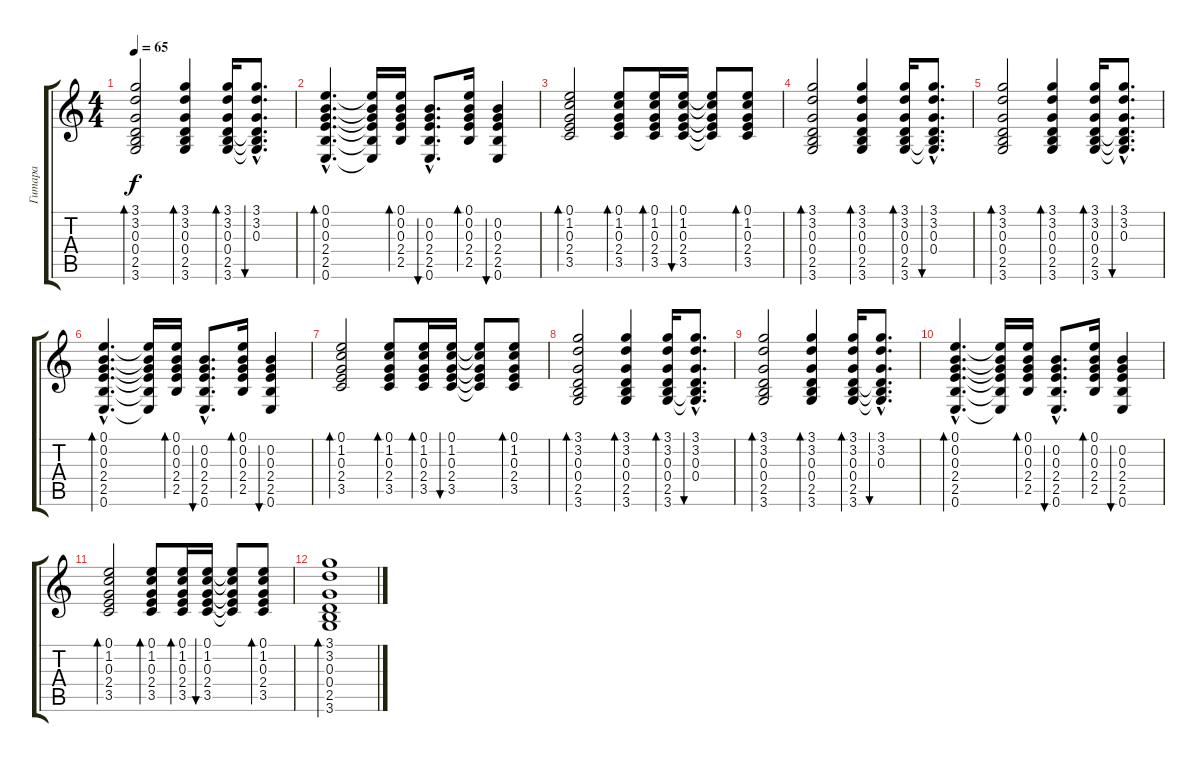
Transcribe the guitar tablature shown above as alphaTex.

\track ("Гитара" "Гитара") {instrument acousticguitarsteel}
\staff {score tabs}
\tuning (E4 B3 G3 D3 A2 E2) {hide}
\ts (4 4)
\tempo 65
\clef g2
\ks c
(3.1 3.2 0.3 0.4 2.5 3.6).2{bd 60 dy f} (3.1 3.2 0.3 0.4 2.5 3.6).4{bd 60} (3.1 3.2 0.3 0.4 2.5 3.6).16{bd 60} (3.1{hac} 3.2{hac} 0.3{hac} 0.4{hac t} 2.5{hac t} 3.6{hac t}).8{d bu 120} |
(0.1{hac} 0.2{hac} 0.3{hac} 2.4{hac} 2.5{hac} 0.6{hac}).4{d bd 60} (0.1{t} 0.2{t} 0.3{t} 2.4{t} 2.5{t} 0.6{t}).16 (0.1 0.2 0.3 2.4 2.5).16{bd 60} (0.2{hac} 0.3{hac} 2.4{hac} 2.5{hac} 0.6{hac}).8{d bu 60} (0.1 0.2 0.3 2.4 2.5).16{bd 60} (0.2 0.3 2.4 2.5 0.6).4{bu 60} |
(0.1 1.2 0.3 2.4 3.5).2{bd 60} (0.1 1.2 0.3 2.4 3.5).8{bd 60} (0.1 1.2 0.3 2.4 3.5).16{bd 60} (0.1 1.2 0.3 2.4 3.5).16{bu 60} (0.1{t} 1.2{t} 0.3{t} 2.4{t} 3.5{t}).8 (0.1 1.2 0.3 2.4 3.5).8{bd 60} |
(3.1 3.2 0.3 0.4 2.5 3.6).2{bd 60} (3.1 3.2 0.3 0.4 2.5 3.6).4{bd 60} (3.1 3.2 0.3 0.4 2.5 3.6).16{bd 60} (3.1{hac} 3.2{hac} 0.3{hac} 0.4{hac} 2.5{hac t} 3.6{hac t}).8{d bu 60} |
(3.1 3.2 0.3 0.4 2.5 3.6).2{bd 60} (3.1 3.2 0.3 0.4 2.5 3.6).4{bd 60} (3.1 3.2 0.3 0.4 2.5 3.6).16{bd 60} (3.1{hac} 3.2{hac} 0.3{hac} 0.4{hac t} 2.5{hac t} 3.6{hac t}).8{d bu 120} |
(0.1{hac} 0.2{hac} 0.3{hac} 2.4{hac} 2.5{hac} 0.6{hac}).4{d bd 60} (0.1{t} 0.2{t} 0.3{t} 2.4{t} 2.5{t} 0.6{t}).16 (0.1 0.2 0.3 2.4 2.5).16{bd 60} (0.2{hac} 0.3{hac} 2.4{hac} 2.5{hac} 0.6{hac}).8{d bu 60} (0.1 0.2 0.3 2.4 2.5).16{bd 60} (0.2 0.3 2.4 2.5 0.6).4{bu 60} |
(0.1 1.2 0.3 2.4 3.5).2{bd 60} (0.1 1.2 0.3 2.4 3.5).8{bd 60} (0.1 1.2 0.3 2.4 3.5).16{bd 60} (0.1 1.2 0.3 2.4 3.5).16{bu 60} (0.1{t} 1.2{t} 0.3{t} 2.4{t} 3.5{t}).8 (0.1 1.2 0.3 2.4 3.5).8{bd 60} |
(3.1 3.2 0.3 0.4 2.5 3.6).2{bd 60} (3.1 3.2 0.3 0.4 2.5 3.6).4{bd 60} (3.1 3.2 0.3 0.4 2.5 3.6).16{bd 60} (3.1{hac} 3.2{hac} 0.3{hac} 0.4{hac} 2.5{hac t} 3.6{hac t}).8{d bu 60} |
(3.1 3.2 0.3 0.4 2.5 3.6).2{bd 60} (3.1 3.2 0.3 0.4 2.5 3.6).4{bd 60} (3.1 3.2 0.3 0.4 2.5 3.6).16{bd 60} (3.1{hac} 3.2{hac} 0.3{hac} 0.4{hac t} 2.5{hac t} 3.6{hac t}).8{d bu 120} |
(0.1{hac} 0.2{hac} 0.3{hac} 2.4{hac} 2.5{hac} 0.6{hac}).4{d bd 60} (0.1{t} 0.2{t} 0.3{t} 2.4{t} 2.5{t} 0.6{t}).16 (0.1 0.2 0.3 2.4 2.5).16{bd 60} (0.2{hac} 0.3{hac} 2.4{hac} 2.5{hac} 0.6{hac}).8{d bu 60} (0.1 0.2 0.3 2.4 2.5).16{bd 60} (0.2 0.3 2.4 2.5 0.6).4{bu 60} |
(0.1 1.2 0.3 2.4 3.5).2{bd 60} (0.1 1.2 0.3 2.4 3.5).8{bd 60} (0.1 1.2 0.3 2.4 3.5).16{bd 60} (0.1 1.2 0.3 2.4 3.5).16{bu 60} (0.1{t} 1.2{t} 0.3{t} 2.4{t} 3.5{t}).8 (0.1 1.2 0.3 2.4 3.5).8{bd 60} |
(3.1 3.2 0.3 0.4 2.5 3.6).1{bd 120}
